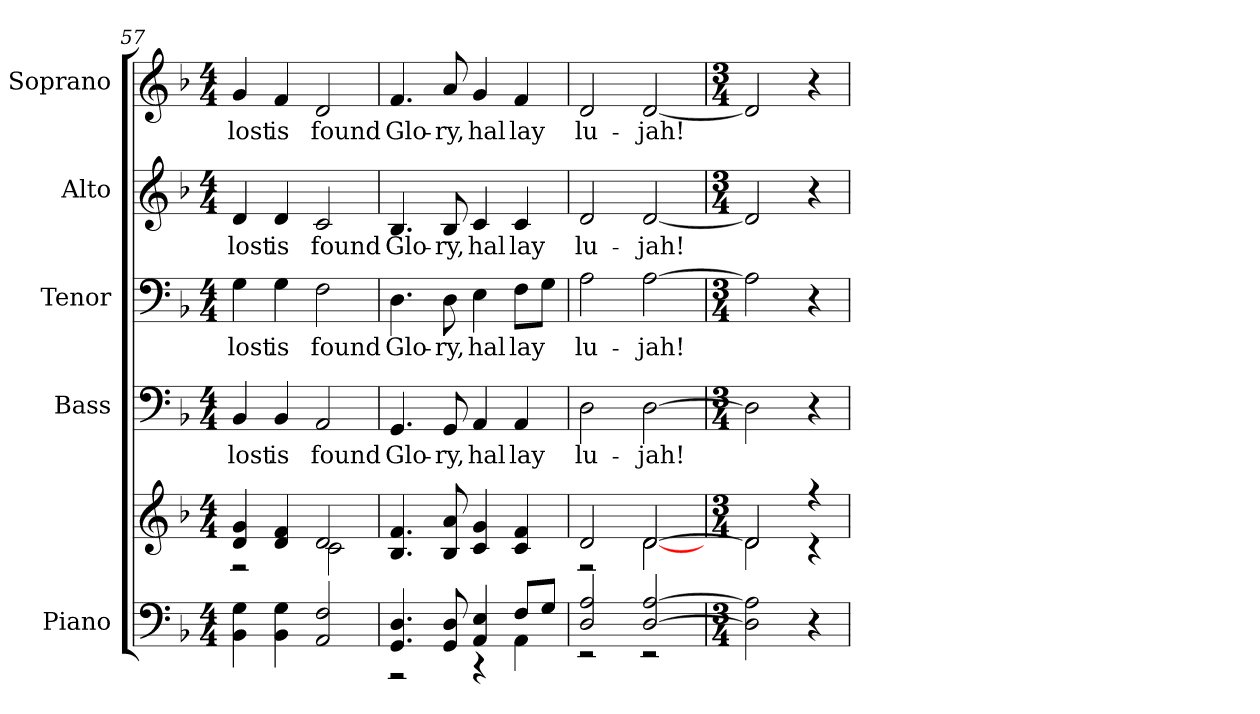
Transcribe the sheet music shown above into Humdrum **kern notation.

**kern	**kern	**kern	**text	**kern	**text	**kern	**text	**kern	**text
*part5	*part5	*part4	*part4	*part3	*part3	*part2	*part2	*part1	*part1
*staff6	*staff5	*staff4	*staff4	*staff3	*staff3	*staff2	*staff2	*staff1	*staff1
*I"Piano	*	*I"Bass	*	*I"Tenor	*	*I"Alto	*	*I"Soprano	*
*I'Pno.	*	*I'B.	*	*I'T.	*	*I'A.	*	*I'S.	*
!!LO:PB:g=z
*clefF4	*clefG2	*clefF4	*	*clefF4	*	*clefG2	*	*clefG2	*
*k[b-]	*k[b-]	*k[b-]	*	*k[b-]	*	*k[b-]	*	*k[b-]	*
*d:	*d:	*d:	*	*d:	*	*d:	*	*d:	*
*M4/4	*M4/4	*M4/4	*	*M4/4	*	*M4/4	*	*M4/4	*
=57	=57	=57	=57	=57	=57	=57	=57	=57	=57
*	*^	*	*	*	*	*	*	*	*
!	!	!	!	!LO:LY:b:color=#000000	!	!	!	!	!	!
!	!	!	!	!	!	!LO:LY:b:color=#000000	!	!	!	!
!	!	!	!	!	!	!	!	!LO:LY:b:color=#000000	!	!
!	!	!	!	!	!	!	!	!	!	!LO:LY:b:color=#000000
4BB-i\ 4Gi	4di/ 4gi	2r	4BB-i/	lost	4Gi\	lost	4di/	lost	4gi/	lost
!	!	!	!	!LO:LY:b:color=#000000	!	!	!	!	!	!
!	!	!	!	!	!	!LO:LY:b:color=#000000	!	!	!	!
!	!	!	!	!	!	!	!	!LO:LY:b:color=#000000	!	!
!	!	!	!	!	!	!	!	!	!	!LO:LY:b:color=#000000
4BB-i\ 4Gi	4di/ 4fi	.	4BB-i/	is	4Gi\	is	4di/	is	4fi/	is
!	!	!	!	!LO:LY:b:color=#000000	!	!	!	!	!	!
!	!	!	!	!	!	!LO:LY:b:color=#000000	!	!	!	!
!	!	!	!	!	!	!	!	!LO:LY:b:color=#000000	!	!
!	!	!	!	!	!	!	!	!	!	!LO:LY:b:color=#000000
2AAi/ 2Fi	2di/	2ci\	2AAi/	found	2Fi\	found	2ci/	found	2di/	found
*	*v	*v	*	*	*	*	*	*	*	*
=58	=58	=58	=58	=58	=58	=58	=58	=58	=58
*^	*	*	*	*	*	*	*	*	*
*	*	*^	*	*	*	*	*	*	*	*
!	!	!	!	!	!LO:LY:b:color=#000000	!	!	!	!	!	!
*	*	*v	*v	*	*	*	*	*	*	*	*
*	*	*^	*	*	*	*	*	*	*	*
!	!	!	!	!	!	!	!LO:LY:b:color=#000000	!	!	!	!
*	*	*v	*v	*	*	*	*	*	*	*	*
*	*	*^	*	*	*	*	*	*	*	*
!	!	!	!	!	!	!	!	!	!LO:LY:b:color=#000000	!	!
*	*	*v	*v	*	*	*	*	*	*	*	*
*	*	*^	*	*	*	*	*	*	*	*
!	!	!	!	!	!	!	!	!	!	!	!LO:LY:b:color=#000000
*	*	*v	*v	*	*	*	*	*	*	*	*
4.GGi/ 4.Di	2r	4.B-i/ 4.fi	4.GGi/	Glo-	4.Di\	Glo-	4.B-i/	Glo-	4.fi/	Glo-
!	!	!	!	!LO:LY:b:color=#000000	!	!	!	!	!	!
!	!	!	!	!	!	!LO:LY:b:color=#000000	!	!	!	!
!	!	!	!	!	!	!	!	!LO:LY:b:color=#000000	!	!
!	!	!	!	!	!	!	!	!	!	!LO:LY:b:color=#000000
8GGi/ 8Di	.	8B-i/ 8ai	8GGi/	-ry,	8Di\	-ry,	8B-i/	-ry,	8ai/	-ry,
!	!	!	!	!LO:LY:b:color=#000000	!	!	!	!	!	!
!	!	!	!	!	!	!LO:LY:b:color=#000000	!	!	!	!
!	!	!	!	!	!	!	!	!LO:LY:b:color=#000000	!	!
!	!	!	!	!	!	!	!	!	!	!LO:LY:b:color=#000000
4AAi/ 4Ei	4r	4ci/ 4gi	4AAi/	hal	4Ei\	hal	4ci/	hal	4gi/	hal
!	!	!	!	!LO:LY:b:color=#000000	!	!	!	!	!	!
!	!	!	!	!	!	!LO:LY:b:color=#000000	!	!	!	!
!	!	!	!	!	!	!	!	!LO:LY:b:color=#000000	!	!
!	!	!	!	!	!	!	!	!	!	!LO:LY:b:color=#000000
8Fi/L	4AAi\	4ci/ 4fi	4AAi/	lay	8Fi\L	lay	4ci/	lay	4fi/	lay
8Gi/J	.	.	.	.	8Gi\J	.	.	.	.	.
=59	=59	=59	=59	=59	=59	=59	=59	=59	=59	=59
*	*	*^	*	*	*	*	*	*	*	*
!	!	!	!	!	!LO:LY:b:color=#000000	!	!	!	!	!	!
!	!	!	!	!	!	!	!LO:LY:b:color=#000000	!	!	!	!
!	!	!	!	!	!	!	!	!	!LO:LY:b:color=#000000	!	!
!	!	!	!	!	!	!	!	!	!	!	!LO:LY:b:color=#000000
2Di/ 2Ai	2r	2di/	2r	2Di\	lu-	2Ai\	lu-	2di/	lu-	2di/	lu-
!	!	!	!	!	!LO:LY:b:color=#000000	!	!	!	!	!	!
!	!	!	!	!	!	!	!LO:LY:b:color=#000000	!	!	!	!
!	!	!	!	!	!	!	!	!	!LO:LY:b:color=#000000	!	!
!	!	!	!	!	!	!	!	!	!	!	!LO:LY:b:color=#000000
[>2Di/ [>2Ai	2r	[>2di/	[<2di\	[>2Di\	-jah!	[>2Ai\	-jah!	[<2di/	-jah!	[<2di/	-jah!
*v	*v	*	*	*	*	*	*	*	*	*	*
!!LO:PB:g=z
=60	=60	=60	=60	=60	=60	=60	=60	=60	=60	=60
*M3/4	*M3/4	*	*M3/4	*	*M3/4	*	*M3/4	*	*M3/4	*
2Di\] 2Ai]	2di/]	2di\	2Di\]	.	2Ai\]	.	2di/]	.	2di/]	.
4r	4r	4r	4r	.	4r	.	4r	.	4r	.
*	*v	*v	*	*	*	*	*	*	*	*
=	=	=	=	=	=	=	=	=	=
*-	*-	*-	*-	*-	*-	*-	*-	*-	*-
